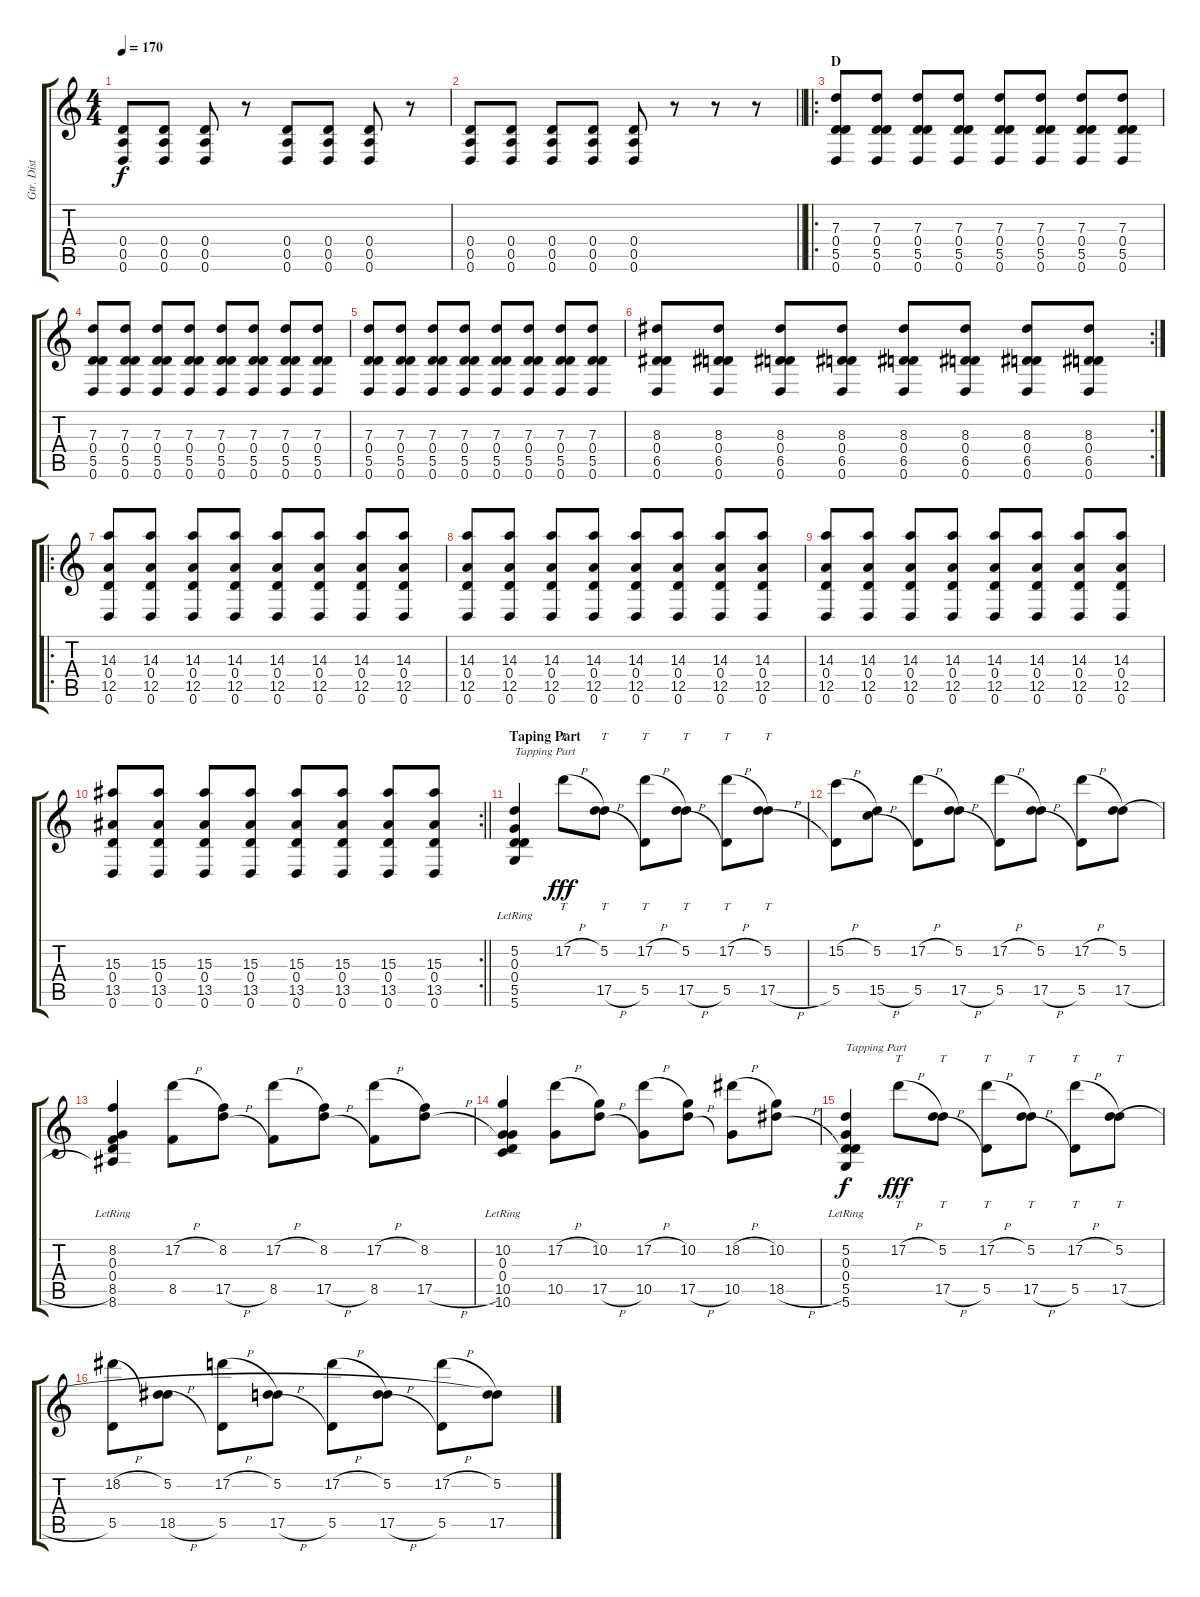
\track ("Gtr. Dist" "Gtr. Dist") {instrument distortionguitar}
\staff {score tabs}
\tuning (D4 A3 G3 D3 A2 D2) {hide}
\ts (4 4)
\tempo 170
\clef g2
\ks c
(0.4 0.5 0.6).8{dy f} (0.4 0.5 0.6).8 (0.4 0.5 0.6).8 r.8 (0.4 0.5 0.6).8 (0.4 0.5 0.6).8 (0.4 0.5 0.6).8 r.8 |
\barLineRight lightlight
(0.4 0.5 0.6).8 (0.4 0.5 0.6).8 (0.4 0.5 0.6).8 (0.4 0.5 0.6).8 (0.4 0.5 0.6).8 r.8 r.8 r.8 |
\ro
\section ("" "D")
(7.3 0.4 5.5 0.6).8 (7.3 0.4 5.5 0.6).8 (7.3 0.4 5.5 0.6).8 (7.3 0.4 5.5 0.6).8 (7.3 0.4 5.5 0.6).8 (7.3 0.4 5.5 0.6).8 (7.3 0.4 5.5 0.6).8 (7.3 0.4 5.5 0.6).8 |
(7.3 0.4 5.5 0.6).8 (7.3 0.4 5.5 0.6).8 (7.3 0.4 5.5 0.6).8 (7.3 0.4 5.5 0.6).8 (7.3 0.4 5.5 0.6).8 (7.3 0.4 5.5 0.6).8 (7.3 0.4 5.5 0.6).8 (7.3 0.4 5.5 0.6).8 |
(7.3 0.4 5.5 0.6).8 (7.3 0.4 5.5 0.6).8 (7.3 0.4 5.5 0.6).8 (7.3 0.4 5.5 0.6).8 (7.3 0.4 5.5 0.6).8 (7.3 0.4 5.5 0.6).8 (7.3 0.4 5.5 0.6).8 (7.3 0.4 5.5 0.6).8 |
\rc 2
(8.3 0.4 6.5 0.6).8 (8.3 0.4 6.5 0.6).8 (8.3 0.4 6.5 0.6).8 (8.3 0.4 6.5 0.6).8 (8.3 0.4 6.5 0.6).8 (8.3 0.4 6.5 0.6).8 (8.3 0.4 6.5 0.6).8 (8.3 0.4 6.5 0.6).8 |
\ro
(14.3 0.4 12.5 0.6).8 (14.3 0.4 12.5 0.6).8 (14.3 0.4 12.5 0.6).8 (14.3 0.4 12.5 0.6).8 (14.3 0.4 12.5 0.6).8 (14.3 0.4 12.5 0.6).8 (14.3 0.4 12.5 0.6).8 (14.3 0.4 12.5 0.6).8 |
(14.3 0.4 12.5 0.6).8 (14.3 0.4 12.5 0.6).8 (14.3 0.4 12.5 0.6).8 (14.3 0.4 12.5 0.6).8 (14.3 0.4 12.5 0.6).8 (14.3 0.4 12.5 0.6).8 (14.3 0.4 12.5 0.6).8 (14.3 0.4 12.5 0.6).8 |
(14.3 0.4 12.5 0.6).8 (14.3 0.4 12.5 0.6).8 (14.3 0.4 12.5 0.6).8 (14.3 0.4 12.5 0.6).8 (14.3 0.4 12.5 0.6).8 (14.3 0.4 12.5 0.6).8 (14.3 0.4 12.5 0.6).8 (14.3 0.4 12.5 0.6).8 |
\rc 2
\barLineRight lightlight
(15.3 0.4 13.5 0.6).8 (15.3 0.4 13.5 0.6).8 (15.3 0.4 13.5 0.6).8 (15.3 0.4 13.5 0.6).8 (15.3 0.4 13.5 0.6).8 (15.3 0.4 13.5 0.6).8 (15.3 0.4 13.5 0.6).8 (15.3 0.4 13.5 0.6).8 |
\section ("" "Taping Part")
(5.2{lr} 0.3{lr} 0.4{lr} 5.5{lr} 5.6{lr}).4{txt "Tapping Part"} 17.2{h}.8{tt dy fff} (5.2 17.5{h}).8{tt} (17.2{h} 5.5).8{tt} (5.2 17.5{h}).8{tt} (17.2{h} 5.5).8{tt} (5.2 17.5{h}).8{tt} |
(15.2{h} 5.5).8 (5.2 15.5{h}).8 (17.2{h} 5.5).8 (5.2 17.5{h}).8 (17.2{h} 5.5).8 (5.2 17.5{h}).8 (17.2{h} 5.5).8 (5.2 17.5{h}).8 |
(8.2{lr} 0.3{lr} 0.4{lr} 8.5{lr} 8.6{lr}).4 (17.2{h} 8.5).8 (8.2 17.5{h}).8 (17.2{h} 8.5).8 (8.2 17.5{h}).8 (17.2{h} 8.5).8 (8.2 17.5{h}).8 |
(10.2{lr} 0.3{lr} 0.4{lr} 10.5{lr} 10.6{lr}).4 (17.2{h} 10.5).8 (10.2 17.5{h}).8 (17.2{h} 10.5).8 (10.2 17.5{h}).8 (18.2{h} 10.5).8 (10.2 18.5{h}).8 |
(5.2{lr} 0.3{lr} 0.4{lr} 5.5{lr} 5.6{lr}).4{txt "Tapping Part" dy f} 17.2{h}.8{tt dy fff} (5.2 17.5{h}).8{tt} (17.2{h} 5.5).8{tt} (5.2 17.5{h}).8{tt} (17.2{h} 5.5).8{tt} (5.2 17.5{h}).8{tt} |
(18.2{h} 5.5).8 (5.2 18.5{h}).8 (17.2{h} 5.5).8 (5.2 17.5{h}).8 (17.2{h} 5.5).8 (5.2 17.5{h}).8 (17.2{h} 5.5).8 (5.2 17.5{h}).8
